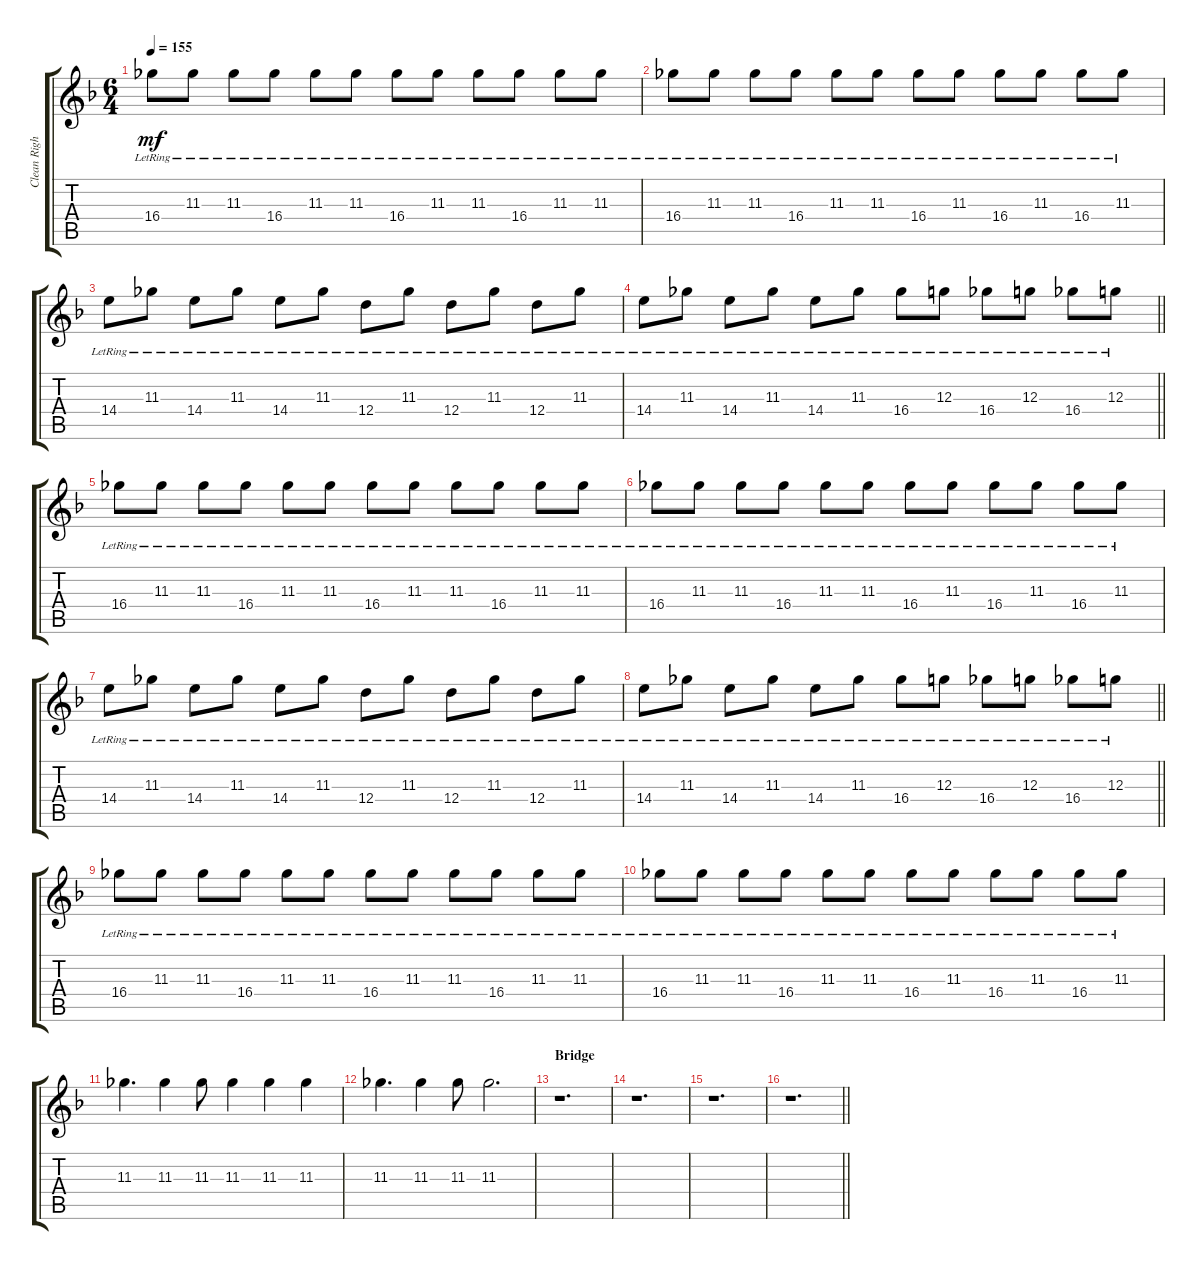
\track ("Clean Right Guitar" "Clean Righ") {instrument electricguitarclean}
\staff {score tabs}
\tuning (E4 B3 G3 D3 A2 D2) {hide}
\ts (6 4)
\tempo 155
\clef g2
\ks dminor
16.4{lr}.8{dy mf} 11.3{lr}.8 11.3{lr}.8 16.4{lr}.8 11.3{lr}.8 11.3{lr}.8 16.4{lr}.8 11.3{lr}.8 11.3{lr}.8 16.4{lr}.8 11.3{lr}.8 11.3{lr}.8 |
16.4{lr}.8 11.3{lr}.8 11.3{lr}.8 16.4{lr}.8 11.3{lr}.8 11.3{lr}.8 16.4{lr}.8 11.3{lr}.8 16.4{lr}.8 11.3{lr}.8 16.4{lr}.8 11.3{lr}.8 |
14.4{lr}.8 11.3{lr}.8 14.4{lr}.8 11.3{lr}.8 14.4{lr}.8 11.3{lr}.8 12.4{lr}.8 11.3{lr}.8 12.4{lr}.8 11.3{lr}.8 12.4{lr}.8 11.3{lr}.8 |
\barLineRight lightlight
14.4{lr}.8 11.3{lr}.8 14.4{lr}.8 11.3{lr}.8 14.4{lr}.8 11.3{lr}.8 16.4{lr}.8 12.3{lr}.8 16.4{lr}.8 12.3{lr}.8 16.4{lr}.8 12.3{lr}.8 |
16.4{lr}.8 11.3{lr}.8 11.3{lr}.8 16.4{lr}.8 11.3{lr}.8 11.3{lr}.8 16.4{lr}.8 11.3{lr}.8 11.3{lr}.8 16.4{lr}.8 11.3{lr}.8 11.3{lr}.8 |
16.4{lr}.8 11.3{lr}.8 11.3{lr}.8 16.4{lr}.8 11.3{lr}.8 11.3{lr}.8 16.4{lr}.8 11.3{lr}.8 16.4{lr}.8 11.3{lr}.8 16.4{lr}.8 11.3{lr}.8 |
14.4{lr}.8 11.3{lr}.8 14.4{lr}.8 11.3{lr}.8 14.4{lr}.8 11.3{lr}.8 12.4{lr}.8 11.3{lr}.8 12.4{lr}.8 11.3{lr}.8 12.4{lr}.8 11.3{lr}.8 |
\barLineRight lightlight
14.4{lr}.8 11.3{lr}.8 14.4{lr}.8 11.3{lr}.8 14.4{lr}.8 11.3{lr}.8 16.4{lr}.8 12.3{lr}.8 16.4{lr}.8 12.3{lr}.8 16.4{lr}.8 12.3{lr}.8 |
16.4{lr}.8 11.3{lr}.8 11.3{lr}.8 16.4{lr}.8 11.3{lr}.8 11.3{lr}.8 16.4{lr}.8 11.3{lr}.8 11.3{lr}.8 16.4{lr}.8 11.3{lr}.8 11.3{lr}.8 |
16.4{lr}.8 11.3{lr}.8 11.3{lr}.8 16.4{lr}.8 11.3{lr}.8 11.3{lr}.8 16.4{lr}.8 11.3{lr}.8 16.4{lr}.8 11.3{lr}.8 16.4{lr}.8 11.3{lr}.8 |
11.3.4{d} 11.3.4 11.3.8 11.3.4 11.3.4 11.3.4 |
11.3.4{d} 11.3.4 11.3.8 11.3.2{d} |
\section ("" "Bridge")
r.1{d} |
r.1{d} |
r.1{d} |
\barLineRight lightlight
r.1{d}
